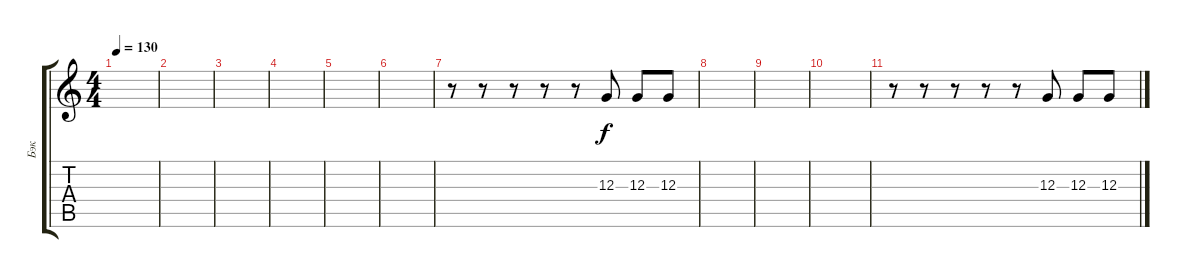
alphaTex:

\track ("Бэк" "Бэк") {solo instrument trombone}
\staff {score tabs}
\tuning (E4 B3 G3 D3 A2 E2) {hide}
\ts (4 4)
\tempo 130
\clef g2
\ks c
|
|
|
|
|
|
r.8 r.8 r.8 r.8 r.8 12.3.8 12.3.8 12.3.8 |
|
|
|
r.8 r.8 r.8 r.8 r.8 12.3.8 12.3.8 12.3.8
